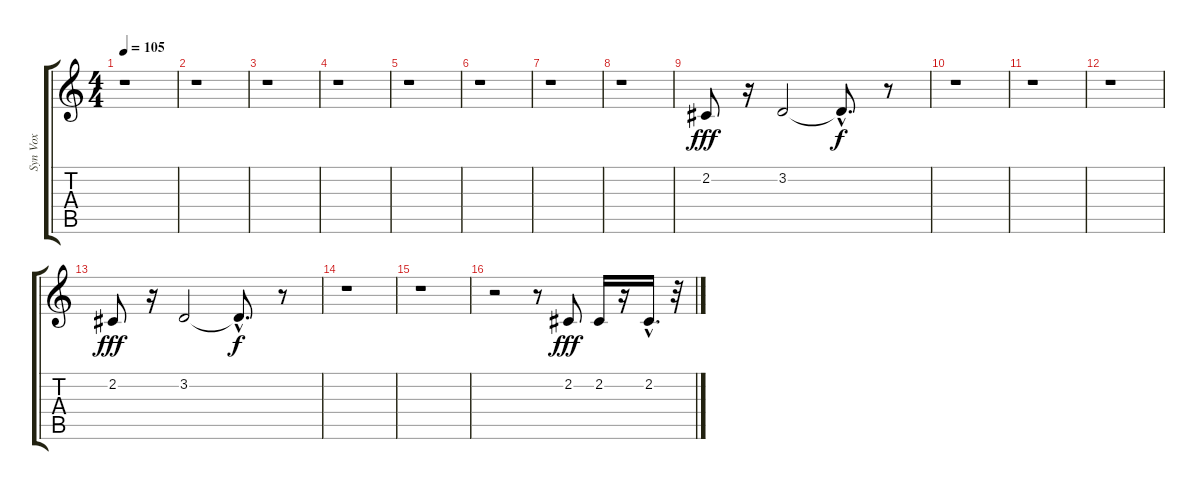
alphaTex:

\track ("Syn Vox" "Syn Vox") {instrument synthvoice}
\staff {score tabs}
\tuning (E4 B3 G3 D3 A2 E2) {hide}
\ts (4 4)
\tempo 105
\clef g2
\ks c
r.1{dy f} |
r.1 |
r.1 |
r.1 |
r.1 |
r.1 |
r.1 |
r.1 |
2.2.8{dy fff} r.16 3.2.2 3.2{hac t}.8{d dy f} r.8 |
r.1 |
r.1 |
r.1 |
2.2.8{dy fff} r.16 3.2.2 3.2{hac t}.8{d dy f} r.8 |
r.1 |
r.1 |
r.2 r.8 2.2.8{dy fff} 2.2.16 r.16 2.2{hac}.16{d} r.32
